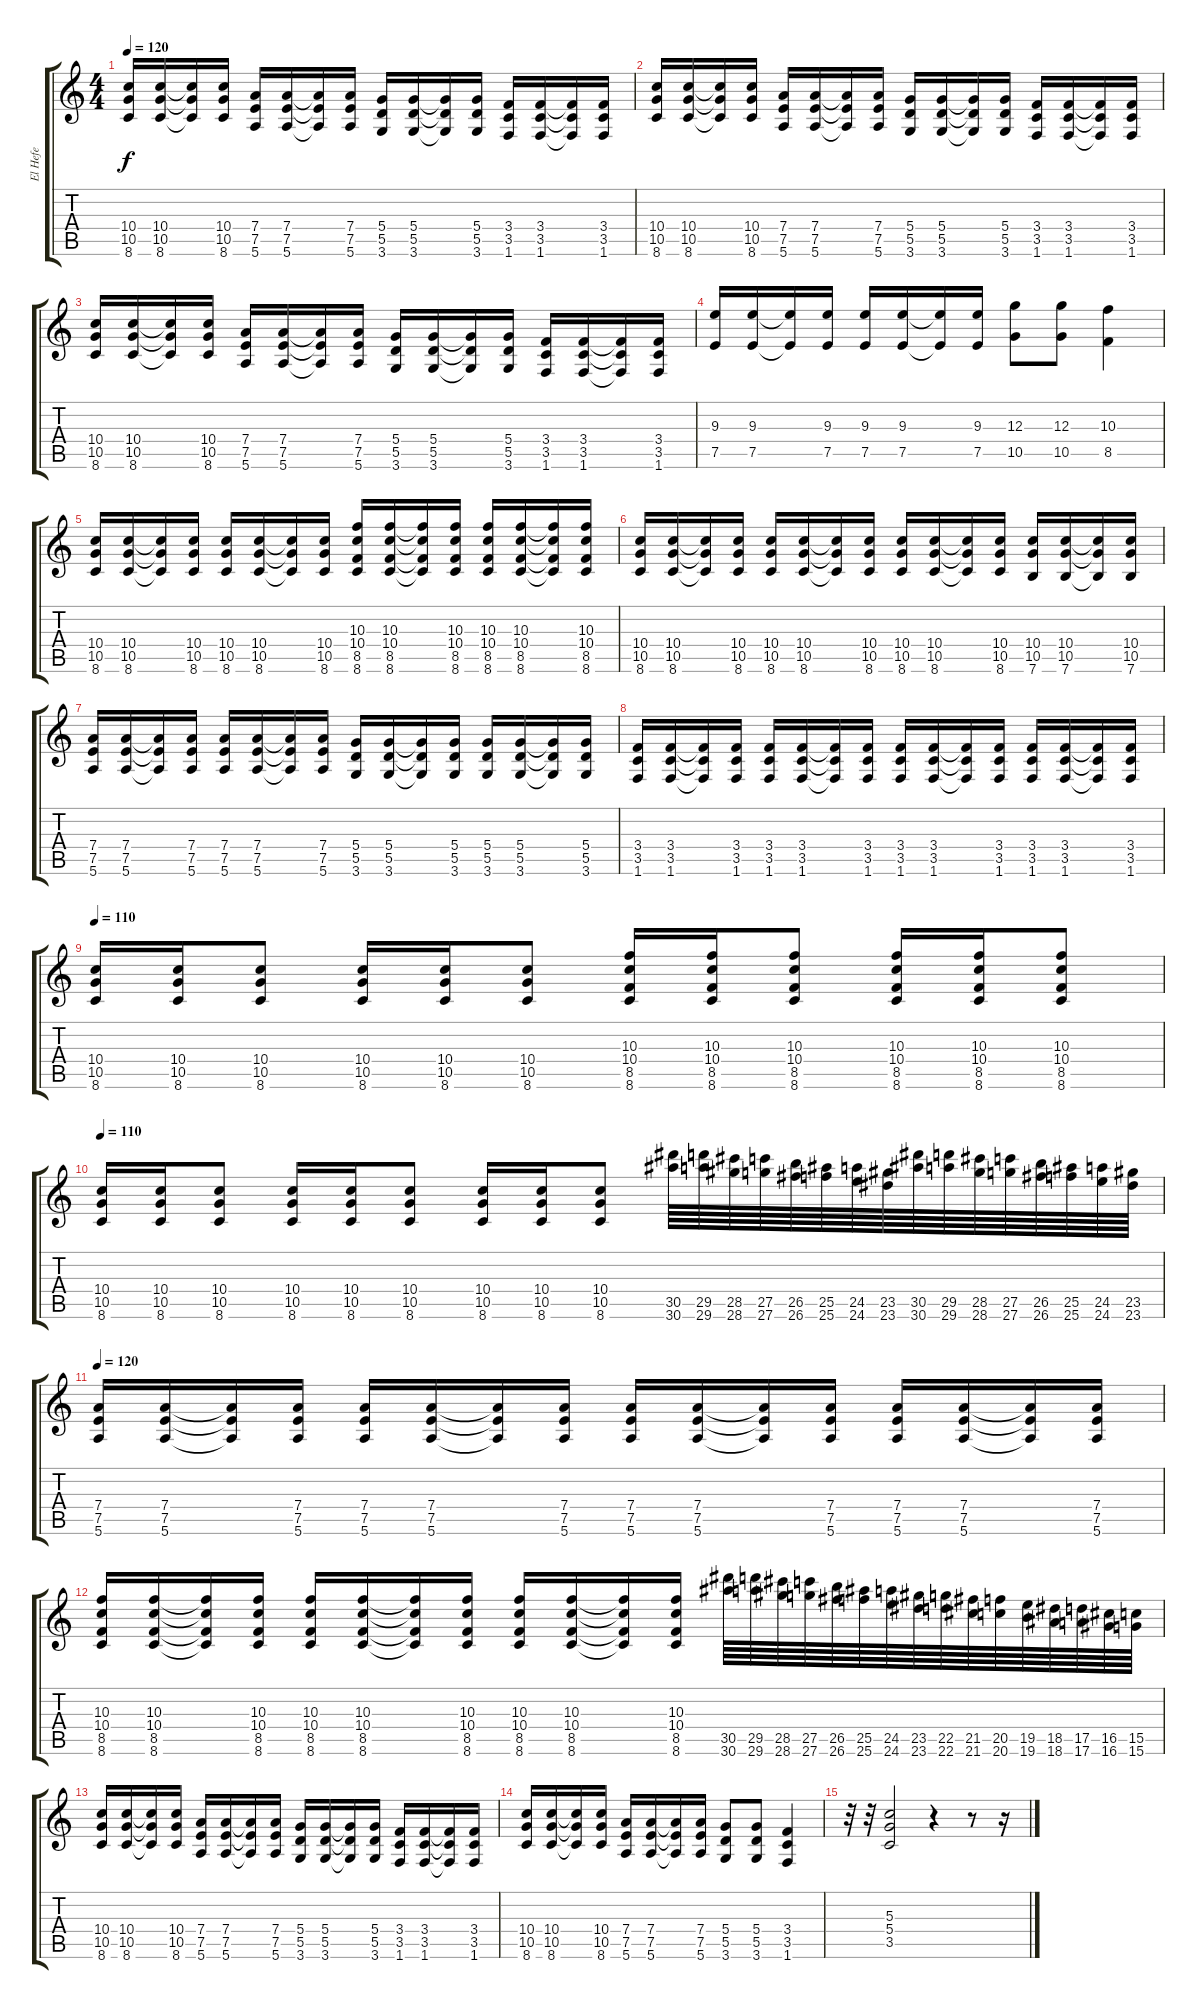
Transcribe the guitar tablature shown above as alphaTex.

\track ("El Hefe" "El Hefe") {instrument distortionguitar}
\staff {score tabs}
\tuning (E4 B3 G3 D3 A2 E2) {hide}
\ts (4 4)
\tempo 120
\clef g2
\ks c
(10.4 10.5 8.6).16{dy f instrument distortionguitar} (10.4 10.5 8.6).16 (10.4{t} 10.5{t} 8.6{t}).16 (10.4 10.5 8.6).16 (7.4 7.5 5.6).16 (7.4 7.5 5.6).16 (7.4{t} 7.5{t} 5.6{t}).16 (7.4 7.5 5.6).16 (5.4 5.5 3.6).16 (5.4 5.5 3.6).16 (5.4{t} 5.5{t} 3.6{t}).16 (5.4 5.5 3.6).16 (3.4 3.5 1.6).16 (3.4 3.5 1.6).16 (3.4{t} 3.5{t} 1.6{t}).16 (3.4 3.5 1.6).16 |
(10.4 10.5 8.6).16{instrument distortionguitar} (10.4 10.5 8.6).16 (10.4{t} 10.5{t} 8.6{t}).16 (10.4 10.5 8.6).16 (7.4 7.5 5.6).16 (7.4 7.5 5.6).16 (7.4{t} 7.5{t} 5.6{t}).16 (7.4 7.5 5.6).16 (5.4 5.5 3.6).16 (5.4 5.5 3.6).16 (5.4{t} 5.5{t} 3.6{t}).16 (5.4 5.5 3.6).16 (3.4 3.5 1.6).16 (3.4 3.5 1.6).16 (3.4{t} 3.5{t} 1.6{t}).16 (3.4 3.5 1.6).16 |
(10.4 10.5 8.6).16{instrument distortionguitar} (10.4 10.5 8.6).16 (10.4{t} 10.5{t} 8.6{t}).16 (10.4 10.5 8.6).16 (7.4 7.5 5.6).16 (7.4 7.5 5.6).16 (7.4{t} 7.5{t} 5.6{t}).16 (7.4 7.5 5.6).16 (5.4 5.5 3.6).16 (5.4 5.5 3.6).16 (5.4{t} 5.5{t} 3.6{t}).16 (5.4 5.5 3.6).16 (3.4 3.5 1.6).16 (3.4 3.5 1.6).16 (3.4{t} 3.5{t} 1.6{t}).16 (3.4 3.5 1.6).16 |
(9.3 7.5).16 (9.3 7.5).16 (9.3{t} 7.5{t}).16 (9.3 7.5).16 (9.3 7.5).16 (9.3 7.5).16 (9.3{t} 7.5{t}).16 (9.3 7.5).16 (12.3 10.5).8 (12.3 10.5).8 (10.3 8.5).4 |
(10.4 10.5 8.6).16{instrument distortionguitar} (10.4 10.5 8.6).16 (10.4{t} 10.5{t} 8.6{t}).16 (10.4 10.5 8.6).16 (10.4 10.5 8.6).16 (10.4 10.5 8.6).16 (10.4{t} 10.5{t} 8.6{t}).16 (10.4 10.5 8.6).16 (10.3 10.4 8.5 8.6).16 (10.3 10.4 8.5 8.6).16 (10.3{t} 10.4{t} 8.5{t} 8.6{t}).16 (10.3 10.4 8.5 8.6).16 (10.3 10.4 8.5 8.6).16 (10.3 10.4 8.5 8.6).16 (10.3{t} 10.4{t} 8.5{t} 8.6{t}).16 (10.3 10.4 8.5 8.6).16 |
(10.4 10.5 8.6).16 (10.4 10.5 8.6).16 (10.4{t} 10.5{t} 8.6{t}).16 (10.4 10.5 8.6).16 (10.4 10.5 8.6).16 (10.4 10.5 8.6).16 (10.4{t} 10.5{t} 8.6{t}).16 (10.4 10.5 8.6).16 (10.4 10.5 8.6).16 (10.4 10.5 8.6).16 (10.4{t} 10.5{t} 8.6{t}).16 (10.4 10.5 8.6).16 (10.4 10.5 7.6).16 (10.4 10.5 7.6).16 (10.4{t} 10.5{t} 7.6{t}).16 (10.4 10.5 7.6).16 |
(7.4 7.5 5.6).16 (7.4 7.5 5.6).16 (7.4{t} 7.5{t} 5.6{t}).16 (7.4 7.5 5.6).16 (7.4 7.5 5.6).16 (7.4 7.5 5.6).16 (7.4{t} 7.5{t} 5.6{t}).16 (7.4 7.5 5.6).16 (5.4 5.5 3.6).16 (5.4 5.5 3.6).16 (5.4{t} 5.5{t} 3.6{t}).16 (5.4 5.5 3.6).16 (5.4 5.5 3.6).16 (5.4 5.5 3.6).16 (5.4{t} 5.5{t} 3.6{t}).16 (5.4 5.5 3.6).16 |
(3.4 3.5 1.6).16 (3.4 3.5 1.6).16 (3.4{t} 3.5{t} 1.6{t}).16 (3.4 3.5 1.6).16 (3.4 3.5 1.6).16 (3.4 3.5 1.6).16 (3.4{t} 3.5{t} 1.6{t}).16 (3.4 3.5 1.6).16 (3.4 3.5 1.6).16 (3.4 3.5 1.6).16 (3.4{t} 3.5{t} 1.6{t}).16 (3.4 3.5 1.6).16 (3.4 3.5 1.6).16 (3.4 3.5 1.6).16 (3.4{t} 3.5{t} 1.6{t}).16 (3.4 3.5 1.6).16 |
\tempo 110
(10.4 10.5 8.6).16{instrument distortionguitar} (10.4 10.5 8.6).16 (10.4 10.5 8.6).8 (10.4 10.5 8.6).16 (10.4 10.5 8.6).16 (10.4 10.5 8.6).8 (10.3 10.4 8.5 8.6).16 (10.3 10.4 8.5 8.6).16 (10.3 10.4 8.5 8.6).8 (10.3 10.4 8.5 8.6).16 (10.3 10.4 8.5 8.6).16 (10.3 10.4 8.5 8.6).8 |
\tempo 110
(10.4 10.5 8.6).16 (10.4 10.5 8.6).16 (10.4 10.5 8.6).8 (10.4 10.5 8.6).16 (10.4 10.5 8.6).16 (10.4 10.5 8.6).8 (10.4 10.5 8.6).16 (10.4 10.5 8.6).16 (10.4 10.5 8.6).8 (30.5 30.6).64 (29.5 29.6).64 (28.5 28.6).64 (27.5 27.6).64 (26.5 26.6).64 (25.5 25.6).64 (24.5 24.6).64 (23.5 23.6).64 (30.5 30.6).64 (29.5 29.6).64 (28.5 28.6).64 (27.5 27.6).64 (26.5 26.6).64 (25.5 25.6).64 (24.5 24.6).64 (23.5 23.6).64 |
\tempo 120
(7.4 7.5 5.6).16 (7.4 7.5 5.6).16 (7.4{t} 7.5{t} 5.6{t}).16 (7.4 7.5 5.6).16 (7.4 7.5 5.6).16 (7.4 7.5 5.6).16 (7.4{t} 7.5{t} 5.6{t}).16 (7.4 7.5 5.6).16 (7.4 7.5 5.6).16 (7.4 7.5 5.6).16 (7.4{t} 7.5{t} 5.6{t}).16 (7.4 7.5 5.6).16 (7.4 7.5 5.6).16 (7.4 7.5 5.6).16 (7.4{t} 7.5{t} 5.6{t}).16 (7.4 7.5 5.6).16 |
(10.3 10.4 8.5 8.6).16 (10.3 10.4 8.5 8.6).16 (10.3{t} 10.4{t} 8.5{t} 8.6{t}).16 (10.3 10.4 8.5 8.6).16 (10.3 10.4 8.5 8.6).16 (10.3 10.4 8.5 8.6).16 (10.3{t} 10.4{t} 8.5{t} 8.6{t}).16 (10.3 10.4 8.5 8.6).16 (10.3 10.4 8.5 8.6).16 (10.3 10.4 8.5 8.6).16 (10.3{t} 10.4{t} 8.5{t} 8.6{t}).16 (10.3 10.4 8.5 8.6).16 (30.5 30.6).64 (29.5 29.6).64 (28.5 28.6).64 (27.5 27.6).64 (26.5 26.6).64 (25.5 25.6).64 (24.5 24.6).64 (23.5 23.6).64 (22.5 22.6).64 (21.5 21.6).64 (20.5 20.6).64 (19.5 19.6).64 (18.5 18.6).64 (17.5 17.6).64 (16.5 16.6).64 (15.5 15.6).64 |
(10.4 10.5 8.6).16{instrument distortionguitar} (10.4 10.5 8.6).16 (10.4{t} 10.5{t} 8.6{t}).16 (10.4 10.5 8.6).16 (7.4 7.5 5.6).16 (7.4 7.5 5.6).16 (7.4{t} 7.5{t} 5.6{t}).16 (7.4 7.5 5.6).16 (5.4 5.5 3.6).16 (5.4 5.5 3.6).16 (5.4{t} 5.5{t} 3.6{t}).16 (5.4 5.5 3.6).16 (3.4 3.5 1.6).16 (3.4 3.5 1.6).16 (3.4{t} 3.5{t} 1.6{t}).16 (3.4 3.5 1.6).16 |
(10.4 10.5 8.6).16{instrument distortionguitar} (10.4 10.5 8.6).16 (10.4{t} 10.5{t} 8.6{t}).16 (10.4 10.5 8.6).16 (7.4 7.5 5.6).16 (7.4 7.5 5.6).16 (7.4{t} 7.5{t} 5.6{t}).16 (7.4 7.5 5.6).16 (5.4 5.5 3.6).8 (5.4 5.5 3.6).8 (3.4 3.5 1.6).4 |
r.32 r.32 (5.3 5.4 3.5).2 r.4 r.8 r.16
